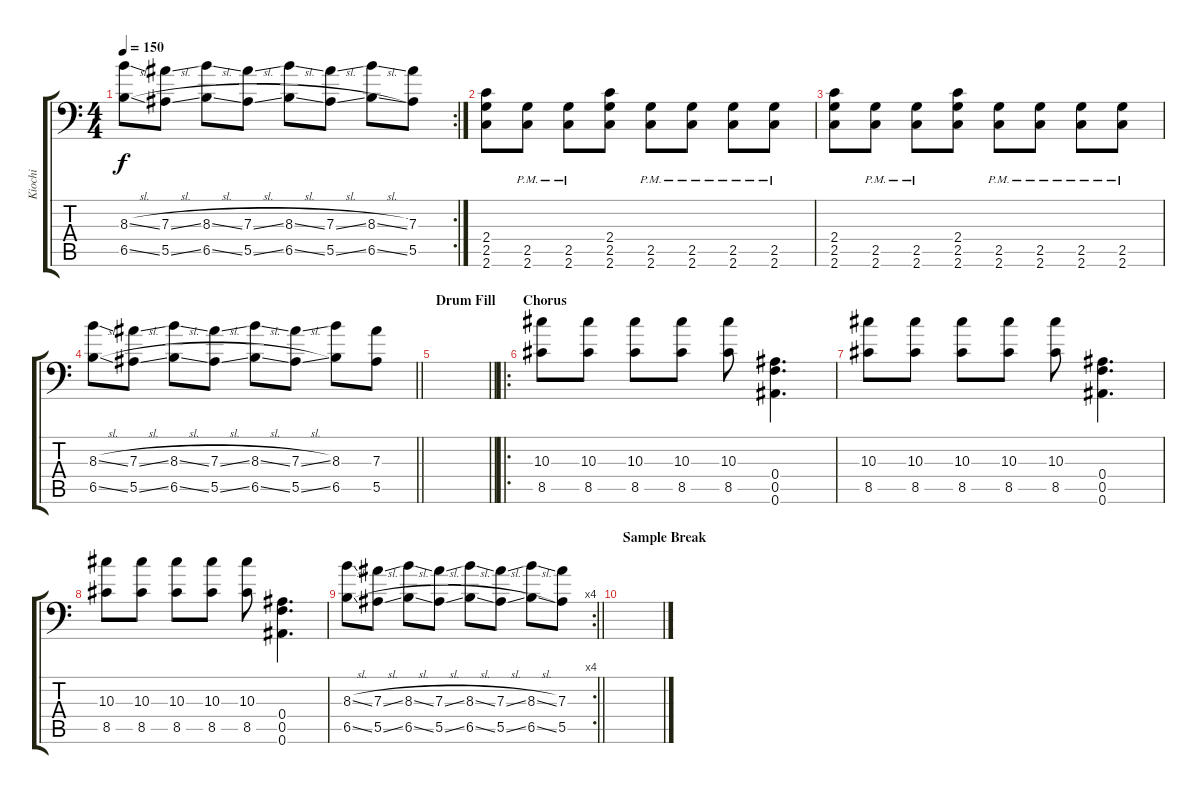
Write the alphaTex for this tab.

\track ("Kiochi" "Kiochi") {instrument distortionguitar}
\staff {score tabs}
\tuning (C4 G3 Eb3 Bb2 F2 Bb1) {hide}
\rc 2
\ts (4 4)
\tempo 150
\clef f4
\ks c
(8.3{sl} 6.5{sl}).8{dy f} (7.3{sl} 5.5{sl}).8 (8.3{sl} 6.5{sl}).8 (7.3{sl} 5.5{sl}).8 (8.3{sl} 6.5{sl}).8 (7.3{sl} 5.5{sl}).8 (8.3{sl} 6.5{sl}).8 (7.3 5.5).8 |
(2.4 2.5 2.6).8 (2.5{pm} 2.6{pm}).8 (2.5{pm} 2.6{pm}).8 (2.4 2.5 2.6).8 (2.5{pm} 2.6{pm}).8 (2.5{pm} 2.6{pm}).8 (2.5{pm} 2.6{pm}).8 (2.5{pm} 2.6{pm}).8 |
(2.4 2.5 2.6).8 (2.5{pm} 2.6{pm}).8 (2.5{pm} 2.6{pm}).8 (2.4 2.5 2.6).8 (2.5{pm} 2.6{pm}).8 (2.5{pm} 2.6{pm}).8 (2.5{pm} 2.6{pm}).8 (2.5{pm} 2.6{pm}).8 |
\barLineRight lightlight
(8.3{sl} 6.5{sl}).8 (7.3{sl} 5.5{sl}).8 (8.3{sl} 6.5{sl}).8 (7.3{sl} 5.5{sl}).8 (8.3{sl} 6.5{sl}).8 (7.3{sl} 5.5{sl}).8 (8.3 6.5).8 (7.3 5.5).8 |
\section ("" "Drum Fill")
\barLineRight lightlight
|
\ro
\section ("" "Chorus")
(10.3 8.5).8 (10.3 8.5).8 (10.3 8.5).8 (10.3 8.5).8 (10.3 8.5).8 (0.4 0.5 0.6).4{d} |
(10.3 8.5).8 (10.3 8.5).8 (10.3 8.5).8 (10.3 8.5).8 (10.3 8.5).8 (0.4 0.5 0.6).4{d} |
(10.3 8.5).8 (10.3 8.5).8 (10.3 8.5).8 (10.3 8.5).8 (10.3 8.5).8 (0.4 0.5 0.6).4{d} |
\rc 4
\barLineRight lightlight
(8.3{sl} 6.5{sl}).8 (7.3{sl} 5.5{sl}).8 (8.3{sl} 6.5{sl}).8 (7.3{sl} 5.5{sl}).8 (8.3{sl} 6.5{sl}).8 (7.3{sl} 5.5{sl}).8 (8.3{sl} 6.5{sl}).8 (7.3 5.5).8 |
\section ("" "Sample Break")
